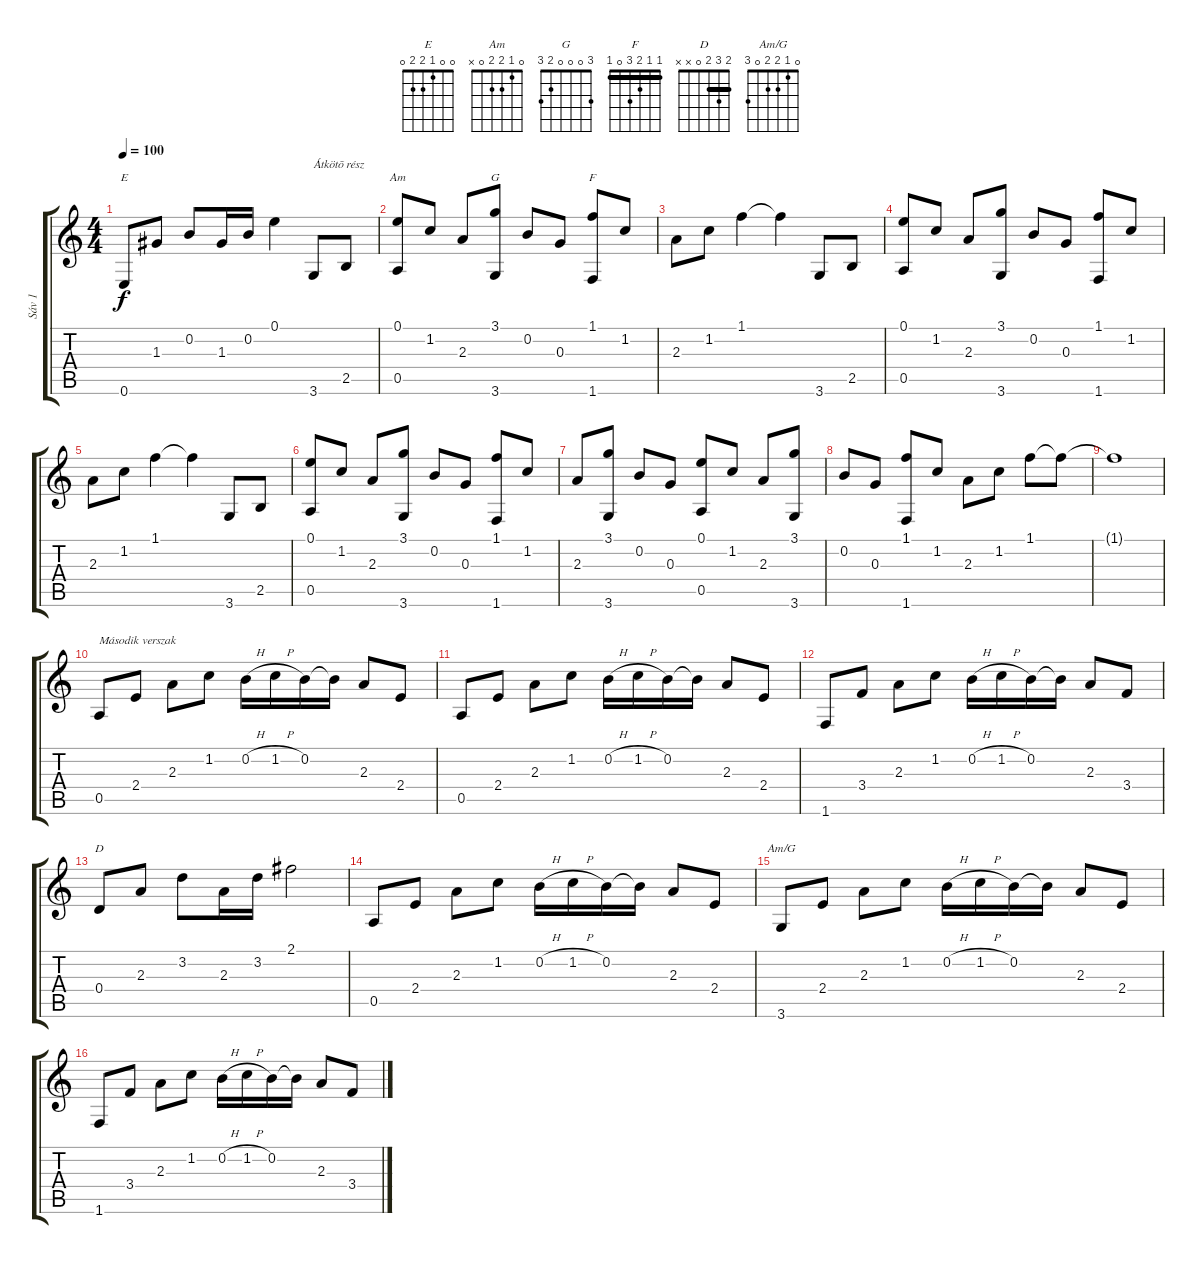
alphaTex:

\track ("Sáv 1" "Sáv 1") {instrument acousticguitarsteel}
\staff {score tabs}
\tuning (E4 B3 G3 D3 A2 E2) {hide}
\chord ("E" 0 0 1 2 2 0)
\chord ("Am" 0 1 2 2 0 x)
\chord ("G" 3 0 0 0 2 3)
\chord ("F" 1 1 2 3 0 1) {barre 1}
\chord ("D" 2 3 2 0 x x) {barre 2}
\chord ("Am/G" 0 1 2 2 0 3)
\ts (4 4)
\tempo 100
\clef g2
\ks c
0.6.8{ch "E" dy f} 1.3.8 0.2.8 1.3.16 0.2.16 0.1.4 3.6.8{txt "Átkötõ rész"} 2.5.8 |
(0.1 0.5).8{ch "Am"} 1.2.8 2.3.8 (3.1 3.6).8{ch "G"} 0.2.8 0.3.8 (1.1 1.6).8{ch "F"} 1.2.8 |
2.3.8 1.2.8 1.1.4 1.1{t}.4 3.6.8 2.5.8 |
(0.1 0.5).8 1.2.8 2.3.8 (3.1 3.6).8 0.2.8 0.3.8 (1.1 1.6).8 1.2.8 |
2.3.8 1.2.8 1.1.4 1.1{t}.4 3.6.8 2.5.8 |
(0.1 0.5).8 1.2.8 2.3.8 (3.1 3.6).8 0.2.8 0.3.8 (1.1 1.6).8 1.2.8 |
2.3.8 (3.1 3.6).8 0.2.8 0.3.8 (0.1 0.5).8 1.2.8 2.3.8 (3.1 3.6).8 |
0.2.8 0.3.8 (1.1 1.6).8 1.2.8 2.3.8 1.2.8 1.1.8 1.1{t}.8 |
1.1{t}.1 |
0.5.8{txt "Második verszak"} 2.4.8 2.3.8 1.2.8 0.2{h}.16 1.2{h}.16 0.2.16 0.2{t}.16 2.3.8 2.4.8 |
0.5.8 2.4.8 2.3.8 1.2.8 0.2{h}.16 1.2{h}.16 0.2.16 0.2{t}.16 2.3.8 2.4.8 |
1.6.8 3.4.8 2.3.8 1.2.8 0.2{h}.16 1.2{h}.16 0.2.16 0.2{t}.16 2.3.8 3.4.8 |
0.4.8{ch "D"} 2.3.8 3.2.8 2.3.16 3.2.16 2.1.2 |
0.5.8 2.4.8 2.3.8 1.2.8 0.2{h}.16 1.2{h}.16 0.2.16 0.2{t}.16 2.3.8 2.4.8 |
3.6.8{ch "Am/G"} 2.4.8 2.3.8 1.2.8 0.2{h}.16 1.2{h}.16 0.2.16 0.2{t}.16 2.3.8 2.4.8 |
1.6.8 3.4.8 2.3.8 1.2.8 0.2{h}.16 1.2{h}.16 0.2.16 0.2{t}.16 2.3.8 3.4.8
